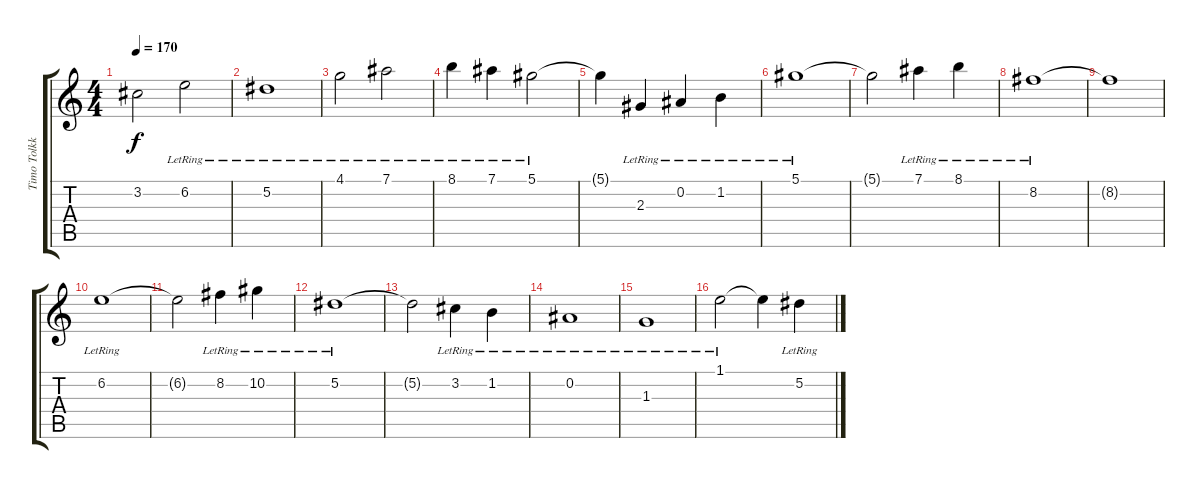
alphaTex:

\track ("Timo Tolkki (Acoustic Guitar 2)" "Timo Tolkk") {instrument acousticguitarsteel}
\staff {score tabs}
\tuning (Eb4 Bb3 Gb3 Db3 Ab2 Eb2) {hide}
\ts (4 4)
\tempo 170
\clef g2
\ks c
3.2{t}.2{dy f} 6.2{lr}.2 |
5.2{lr}.1 |
4.1{lr}.2 7.1{lr}.2 |
8.1{lr}.4 7.1{lr}.4 5.1{lr}.2 |
5.1{t}.4 2.3{lr}.4 0.2{lr}.4 1.2{lr}.4 |
5.1{lr}.1 |
5.1{t}.2 7.1{lr}.4 8.1{lr}.4 |
8.2{lr}.1 |
8.2{t}.1 |
6.2{lr}.1 |
6.2{t}.2 8.2{lr}.4 10.2{lr}.4 |
5.2{lr}.1 |
5.2{t}.2 3.2{lr}.4 1.2{lr}.4 |
0.2{lr}.1 |
1.3{lr}.1 |
1.1{lr}.2 1.1{t}.4 5.2{lr}.4
